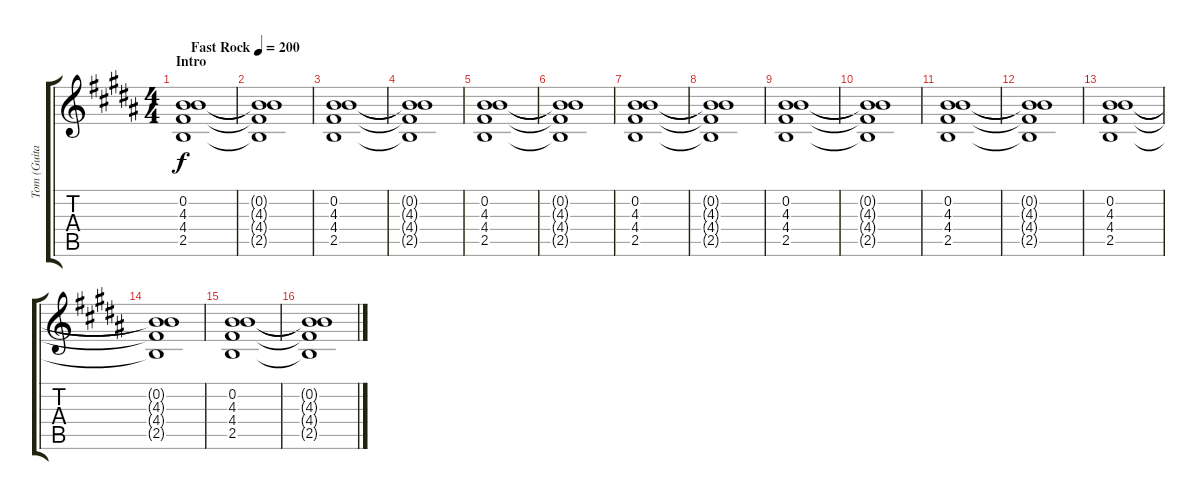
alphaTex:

\track ("Tom (Guitar)" "Tom (Guita") {instrument distortionguitar}
\staff {score tabs}
\tuning (E4 B3 G3 D3 A2 E2) {hide}
\ts (4 4)
\section ("" "Intro")
\tempo (200 "Fast Rock")
\clef g2
\ks b
(0.2 4.3 4.4 2.5).1{dy f instrument distortionguitar} |
(0.2{t} 4.3{t} 4.4{t} 2.5{t}).1 |
(0.2 4.3 4.4 2.5).1 |
(0.2{t} 4.3{t} 4.4{t} 2.5{t}).1 |
(0.2 4.3 4.4 2.5).1 |
(0.2{t} 4.3{t} 4.4{t} 2.5{t}).1 |
(0.2 4.3 4.4 2.5).1 |
(0.2{t} 4.3{t} 4.4{t} 2.5{t}).1 |
(0.2 4.3 4.4 2.5).1 |
(0.2{t} 4.3{t} 4.4{t} 2.5{t}).1 |
(0.2 4.3 4.4 2.5).1 |
(0.2{t} 4.3{t} 4.4{t} 2.5{t}).1 |
(0.2 4.3 4.4 2.5).1 |
(0.2{t} 4.3{t} 4.4{t} 2.5{t}).1 |
(0.2 4.3 4.4 2.5).1 |
(0.2{t} 4.3{t} 4.4{t} 2.5{t}).1
